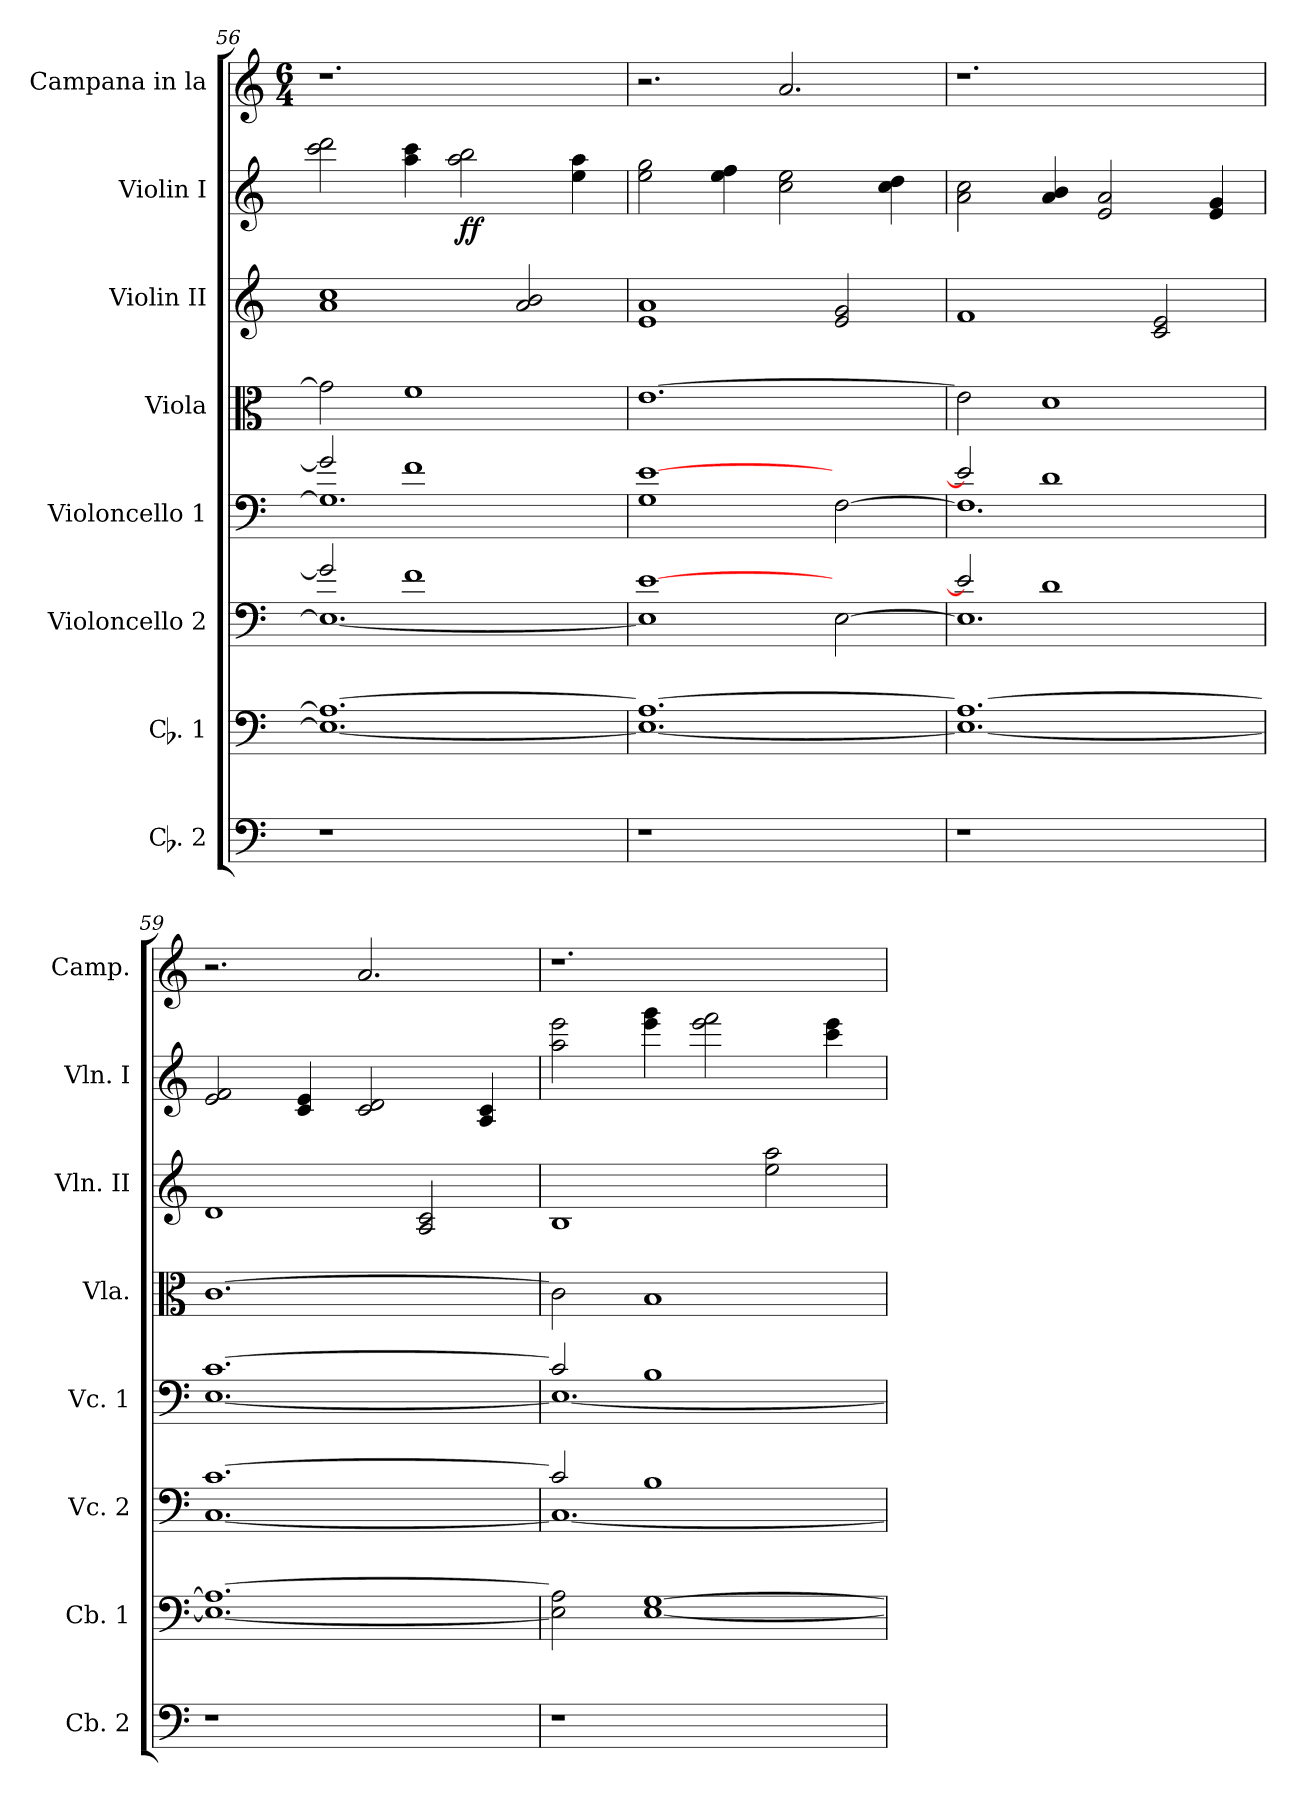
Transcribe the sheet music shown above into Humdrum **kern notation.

**kern	**kern	**kern	**kern	**kern	**kern	**kern	**dynam	**kern
*part8	*part7	*part6	*part5	*part4	*part3	*part2	*part2	*part1
*staff8	*staff7	*staff6	*staff5	*staff4	*staff3	*staff2	*staff2	*staff1
*I"Cb. 2	*I"Cb. 1	*I"Violoncello 2	*I"Violoncello 1	*I"Viola	*I"Violin II	*I"Violin I	*	*I"Campana in la
*I'Cb. 2	*I'Cb. 1	*I'Vc. 2	*I'Vc. 1	*I'Vla.	*I'Vln. II	*I'Vln. I	*	*I'Camp.
*clefF4	*clefF4	*clefF4	*clefF4	*clefC3	*clefG2	*clefG2	*	*clefG2
*ITrd7c12	*ITrd7c12	*	*	*	*	*	*	*
*k[]	*k[]	*k[]	*k[]	*k[]	*k[]	*k[]	*	*k[]
*C:	*C:	*C:	*C:	*C:	*C:	*C:	*	*C:
*	*	*	*	*	*	*	*	*M6/4
=56	=56	=56	=56	=56	=56	=56	=56	=56
*	*	*^	*^	*	*	*	*	*
1r	1.AA_> 1.EE_<	2g/]	1.E_<	2g/]	1.G]	2g\]	1cc 1a	2ddd\ 2ccc\	.	1.r
.	.	1f	.	1f	.	1f	.	4ccc\ 4aa\	.	.
!	!	!	!	!	!	!	!	!	!LO:DY:b	!
.	.	.	.	.	.	.	.	2bb\ 2aa\	ff	.
2ryy	.	.	.	.	.	.	2b/ 2a/	.	.	.
.	.	.	.	.	.	.	.	4aa\ 4ee\	.	.
*	*	*v	*v	*	*	*	*	*	*	*
*	*	*	*v	*v	*	*	*	*	*
=57	=57	=57	=57	=57	=57	=57	=57	=57
1r	1.AA_> 1.EE_<	[>1e 1E]	[>1e 1G	[>1.e	1a 1e	2gg\ 2ee\	.	2.r
.	.	.	.	.	.	4ff\ 4ee\	.	.
.	.	.	.	.	.	2ee\ 2cc\	.	2.a/
2ryy	.	[>2E\	[>2F\	.	2g/ 2e/	.	.	.
.	.	.	.	.	.	4dd\ 4cc\	.	.
=58	=58	=58	=58	=58	=58	=58	=58	=58
*	*	*^	*^	*	*	*	*	*
1r	1.AA_> 1.EE_<	2e/]	1.E]	2e/]	1.F]	2e\]	1f	2cc\ 2a\	.	1.r
.	.	1d	.	1d	.	1d	.	4b/ 4a/	.	.
.	.	.	.	.	.	.	.	2a/ 2e/	.	.
2ryy	.	.	.	.	.	.	2e/ 2c/	.	.	.
.	.	.	.	.	.	.	.	4g/ 4e/	.	.
*	*	*v	*v	*	*	*	*	*	*	*
*	*	*	*v	*v	*	*	*	*	*
=59	=59	=59	=59	=59	=59	=59	=59	=59
1r	1.AA_> 1.EE_<	[>1.c [<1.C	[>1.c [<1.E	[>1.c	1d	2f/ 2e/	.	2.r
.	.	.	.	.	.	4e/ 4c/	.	.
.	.	.	.	.	.	2d/ 2c/	.	2.a/
2ryy	.	.	.	.	2c/ 2A/	.	.	.
.	.	.	.	.	.	4c/ 4A/	.	.
=60	=60	=60	=60	=60	=60	=60	=60	=60
*	*	*^	*^	*	*	*	*	*
1r	2AA\] 2EE\]	2c/]	1.C_<	2c/]	1.E_<	2c\]	1B	2eee\ 2aa\	.	1.r
.	[>1GG [<1EE	1B	.	1B	.	1B	.	4ggg\ 4eee\	.	.
.	.	.	.	.	.	.	.	2fff\ 2eee\	.	.
2ryy	.	.	.	.	.	.	2aa\ 2ee\	.	.	.
.	.	.	.	.	.	.	.	4eee\ 4ccc\	.	.
*	*	*v	*v	*	*	*	*	*	*	*
*	*	*	*v	*v	*	*	*	*	*
=	=	=	=	=	=	=	=	=
*-	*-	*-	*-	*-	*-	*-	*-	*-
